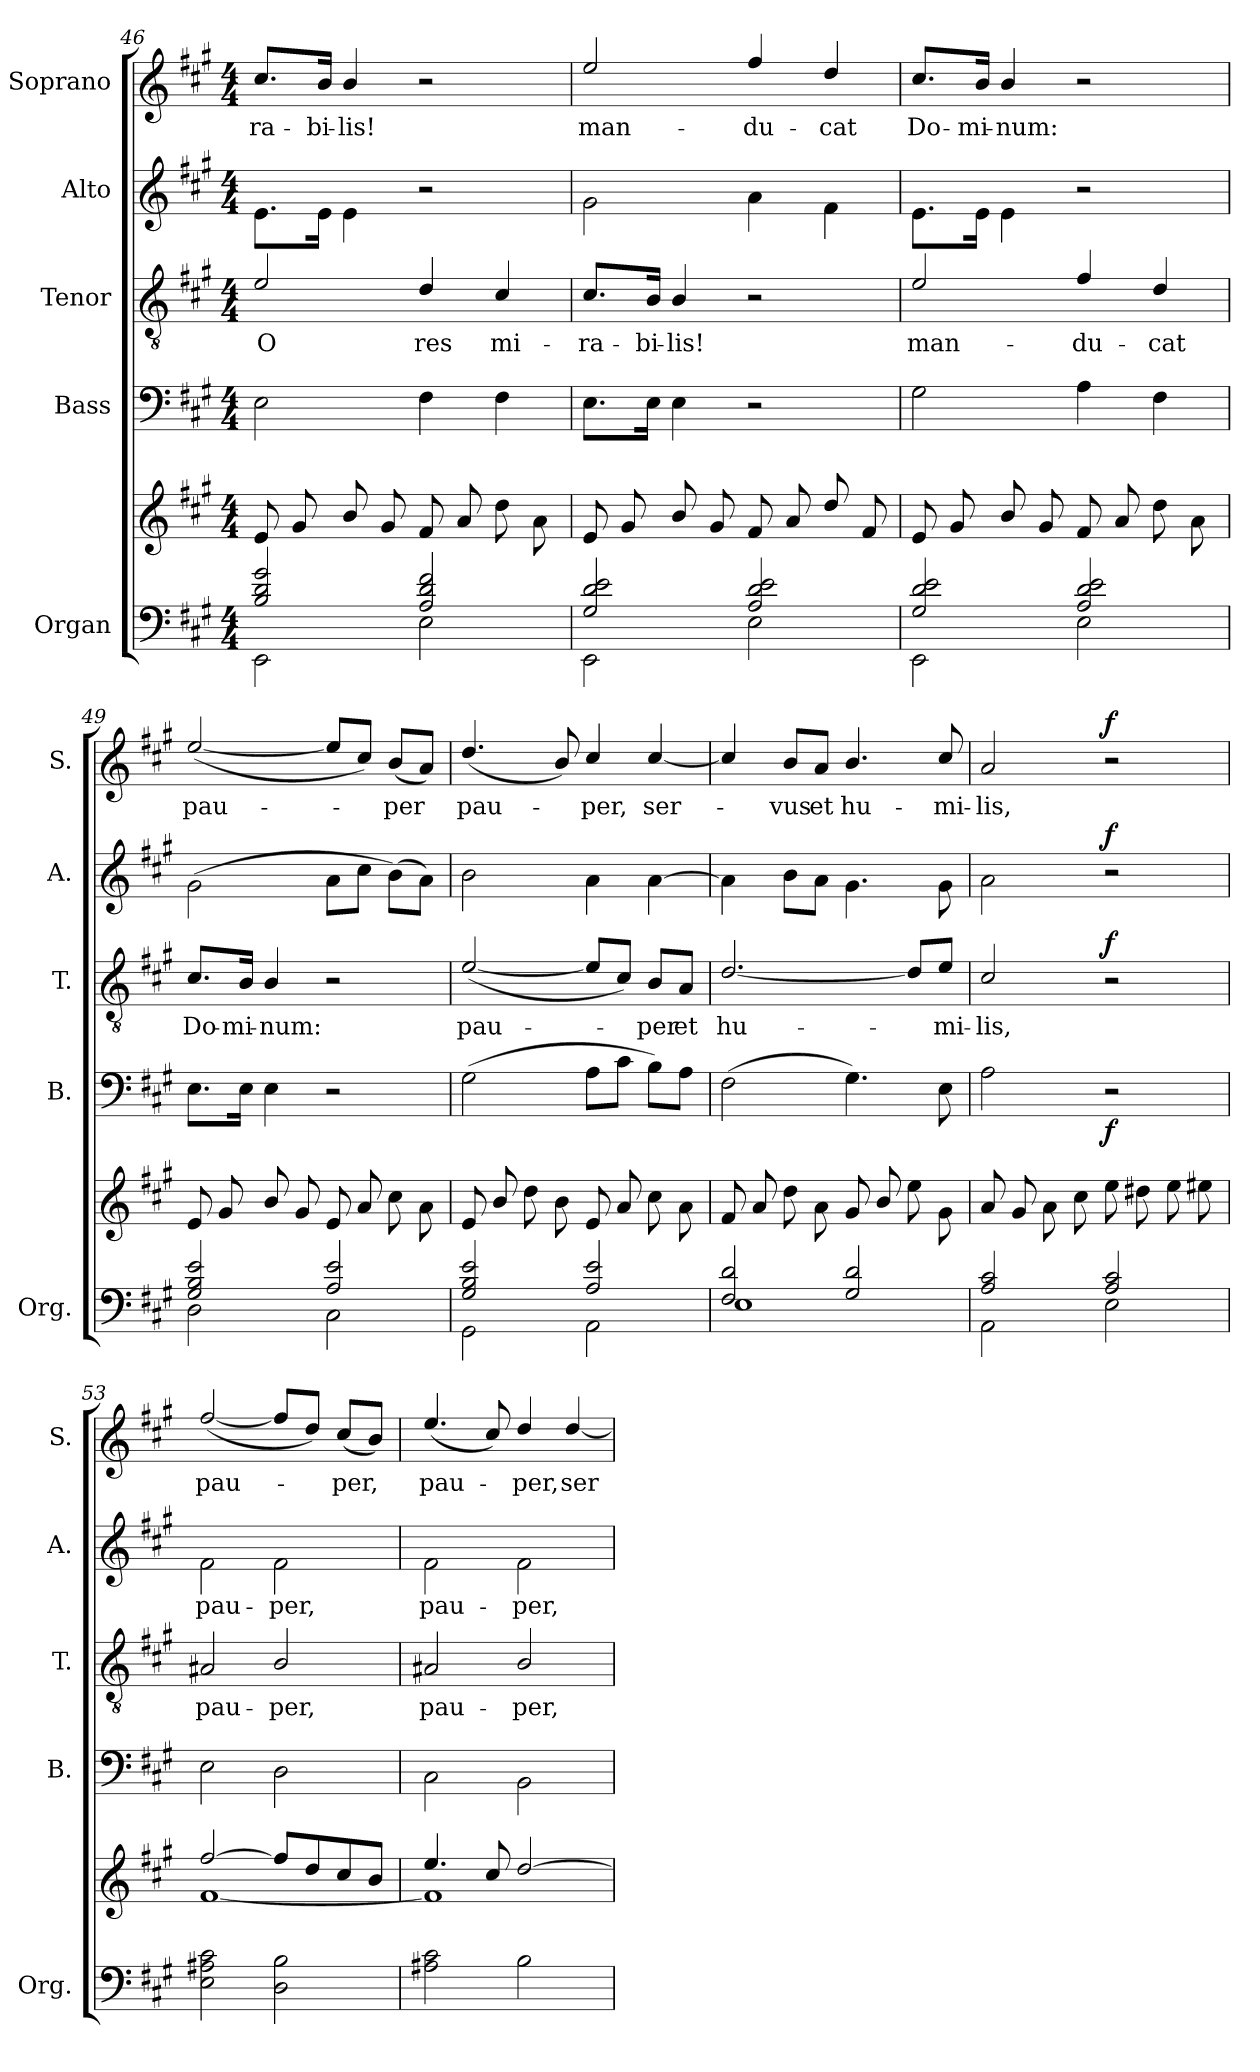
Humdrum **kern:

**kern	**kern	**kern	**dynam	**kern	**text	**dynam	**kern	**text	**dynam	**kern	**text	**dynam
*part5	*part5	*part4	*part4	*part3	*part3	*part3	*part2	*part2	*part2	*part1	*part1	*part1
*staff6	*staff5	*staff4	*staff4	*staff3	*staff3	*staff3	*staff2	*staff2	*staff2	*staff1	*staff1	*staff1
*I"Organ	*	*I"Bass	*	*I"Tenor	*	*	*I"Alto	*	*	*I"Soprano	*	*
*I'Org.	*	*I'B.	*	*I'T.	*	*	*I'A.	*	*	*I'S.	*	*
*clefF4	*clefG2	*clefF4	*	*clefGv2	*	*	*clefG2	*	*	*clefG2	*	*
*k[f#c#g#]	*k[f#c#g#]	*k[f#c#g#]	*	*k[f#c#g#]	*	*	*k[f#c#g#]	*	*	*k[f#c#g#]	*	*
*A:	*A:	*A:	*	*A:	*	*	*A:	*	*	*A:	*	*
*M4/4	*M4/4	*M4/4	*	*M4/4	*	*	*M4/4	*	*	*M4/4	*	*
=46	=46	=46	=46	=46	=46	=46	=46	=46	=46	=46	=46	=46
*^	*	*	*	*	*	*	*	*	*	*	*	*
!	!	!	!	!	!	!LO:LY:b	!	!	!	!	!	!LO:LY:b	!
2B/ 2d/ 2g#/	2EE\	8e/	2E\	.	2e/	O	.	8.e\L	.	.	8.cc#/L	-ra-	.
.	.	8g#/	.	.	.	.	.	.	.	.	.	.	.
!	!	!	!	!	!	!	!	!	!	!	!	!LO:LY:b	!
.	.	.	.	.	.	.	.	16e\Jk	.	.	16b/Jk	-bi-	.
!	!	!	!	!	!	!	!	!	!	!	!	!LO:LY:b	!
.	.	8b/	.	.	.	.	.	4e\	.	.	4b/	-lis!	.
.	.	8g#/	.	.	.	.	.	.	.	.	.	.	.
!	!	!	!	!	!	!LO:LY:b	!	!	!	!	!	!	!
2A/ 2d/ 2f#/	2E\	8f#/	4F#\	.	4d/	res	.	2r	.	.	2r	.	.
.	.	8a/	.	.	.	.	.	.	.	.	.	.	.
!	!	!	!	!	!	!LO:LY:b	!	!	!	!	!	!	!
.	.	8dd\	4F#\	.	4c#/	mi-	.	.	.	.	.	.	.
.	.	8a\	.	.	.	.	.	.	.	.	.	.	.
!!LO:LB:g=z
=47	=47	=47	=47	=47	=47	=47	=47	=47	=47	=47	=47	=47	=47
!	!	!	!	!	!	!LO:LY:b	!	!	!	!	!	!LO:LY:b	!
2G#/ 2d/ 2e/	2EE\	8e/	8.E\L	.	8.c#/L	-ra-	.	2g#\	.	.	2ee/	man-	.
.	.	8g#/	.	.	.	.	.	.	.	.	.	.	.
!	!	!	!	!	!	!LO:LY:b	!	!	!	!	!	!	!
.	.	.	16E\Jk	.	16B/Jk	-bi-	.	.	.	.	.	.	.
!	!	!	!	!	!	!LO:LY:b	!	!	!	!	!	!	!
.	.	8b/	4E\	.	4B/	-lis!	.	.	.	.	.	.	.
.	.	8g#/	.	.	.	.	.	.	.	.	.	.	.
!	!	!	!	!	!	!	!	!	!	!	!	!LO:LY:b	!
2A/ 2d/ 2e/	2E\	8f#/	2r	.	2r	.	.	4a\	.	.	4ff#/	-du-	.
.	.	8a/	.	.	.	.	.	.	.	.	.	.	.
!	!	!	!	!	!	!	!	!	!	!	!	!LO:LY:b	!
.	.	8dd/	.	.	.	.	.	4f#\	.	.	4dd/	-cat	.
.	.	8f#/	.	.	.	.	.	.	.	.	.	.	.
=48	=48	=48	=48	=48	=48	=48	=48	=48	=48	=48	=48	=48	=48
!	!	!	!	!	!	!LO:LY:b	!	!	!	!	!	!LO:LY:b	!
2G#/ 2d/ 2e/	2EE\	8e/	2G#\	.	2e/	man-	.	8.e\L	.	.	8.cc#/L	Do-	.
.	.	8g#/	.	.	.	.	.	.	.	.	.	.	.
!	!	!	!	!	!	!	!	!	!	!	!	!LO:LY:b	!
.	.	.	.	.	.	.	.	16e\Jk	.	.	16b/Jk	-mi-	.
!	!	!	!	!	!	!	!	!	!	!	!	!LO:LY:b	!
.	.	8b/	.	.	.	.	.	4e\	.	.	4b/	-num:	.
.	.	8g#/	.	.	.	.	.	.	.	.	.	.	.
!	!	!	!	!	!	!LO:LY:b	!	!	!	!	!	!	!
2A/ 2d/ 2e/	2E\	8f#/	4A\	.	4f#/	-du-	.	2r	.	.	2r	.	.
.	.	8a/	.	.	.	.	.	.	.	.	.	.	.
!	!	!	!	!	!	!LO:LY:b	!	!	!	!	!	!	!
.	.	8dd\	4F#\	.	4d/	-cat	.	.	.	.	.	.	.
.	.	8a\	.	.	.	.	.	.	.	.	.	.	.
=49	=49	=49	=49	=49	=49	=49	=49	=49	=49	=49	=49	=49	=49
!	!	!	!	!	!	!LO:LY:b	!	!	!	!	!	!LO:LY:b	!
2G#/ 2B/ 2e/	2D\	8e/	8.E\L	.	8.c#/L	Do-	.	(>2g#\	.	.	(<[2ee/	pau-	.
.	.	8g#/	.	.	.	.	.	.	.	.	.	.	.
!	!	!	!	!	!	!LO:LY:b	!	!	!	!	!	!	!
.	.	.	16E\Jk	.	16B/Jk	-mi-	.	.	.	.	.	.	.
!	!	!	!	!	!	!LO:LY:b	!	!	!	!	!	!	!
.	.	8b/	4E\	.	4B/	-num:	.	.	.	.	.	.	.
.	.	8g#/	.	.	.	.	.	.	.	.	.	.	.
2A/ 2e/	2C#\	8e/	2r	.	2r	.	.	8a\L	.	.	8ee/L]	.	.
.	.	8a/	.	.	.	.	.	8cc#\J	.	.	8cc#/J)	.	.
!	!	!	!	!	!	!	!	!	!	!	!	!LO:LY:b	!
.	.	8cc#\	.	.	.	.	.	(>8b\L)	.	.	(<8b/L	-per	.
.	.	8a\	.	.	.	.	.	8a\J)	.	.	8a/J)	.	.
!!LO:PB:g=z
=50	=50	=50	=50	=50	=50	=50	=50	=50	=50	=50	=50	=50	=50
!	!	!	!	!	!	!LO:LY:b	!	!	!	!	!	!LO:LY:b	!
2G#/ 2B/ 2e/	2GG#\	8e/	(>2G#\	.	(<[2e/	pau-	.	2b\	.	.	(<4.dd/	pau-	.
.	.	8b/	.	.	.	.	.	.	.	.	.	.	.
.	.	8dd\	.	.	.	.	.	.	.	.	.	.	.
.	.	8b\	.	.	.	.	.	.	.	.	8b/)	.	.
!	!	!	!	!	!	!	!	!	!	!	!	!LO:LY:b	!
2A/ 2e/	2AA\	8e/	8A\L	.	8e/L]	.	.	4a\	.	.	4cc#/	-per,	.
.	.	8a/	8c#\J	.	8c#/J)	.	.	.	.	.	.	.	.
!	!	!	!	!	!	!LO:LY:b	!	!	!	!	!	!LO:LY:b	!
.	.	8cc#\	8B\L)	.	8B/L	-per	.	[4a\	.	.	[4cc#/	ser-	.
!	!	!	!	!	!	!LO:LY:b	!	!	!	!	!	!	!
.	.	8a\	8A\J	.	8A/J	et	.	.	.	.	.	.	.
=51	=51	=51	=51	=51	=51	=51	=51	=51	=51	=51	=51	=51	=51
!	!	!	!	!	!	!LO:LY:b	!	!	!	!	!	!	!
2F#/ 2d/	1E	8f#/	(>2F#\	.	[2.d/	hu-	.	4a\]	.	.	4cc#/]	.	.
.	.	8a/	.	.	.	.	.	.	.	.	.	.	.
!	!	!	!	!	!	!	!	!	!	!	!	!LO:LY:b	!
.	.	8dd\	.	.	.	.	.	8b\L	.	.	8b/L	-vus	.
!	!	!	!	!	!	!	!	!	!	!	!	!LO:LY:b	!
.	.	8a\	.	.	.	.	.	8a\J	.	.	8a/J	et	.
!	!	!	!	!	!	!	!	!	!	!	!	!LO:LY:b	!
2G#/ 2d/	.	8g#/	4.G#\)	.	.	.	.	4.g#\	.	.	4.b/	hu-	.
.	.	8b/	.	.	.	.	.	.	.	.	.	.	.
.	.	8ee\	.	.	8d/L]	.	.	.	.	.	.	.	.
!	!	!	!	!	!	!LO:LY:b	!	!	!	!	!	!LO:LY:b	!
.	.	8g#\	8E\	.	8e/J	-mi-	.	8g#\	.	.	8cc#/	-mi-	.
=52	=52	=52	=52	=52	=52	=52	=52	=52	=52	=52	=52	=52	=52
!	!	!	!	!	!	!LO:LY:b	!	!	!	!	!	!LO:LY:b	!
2A/ 2c#/	2AA\	8a/	2A\	.	2c#/	-lis,	.	2a\	.	.	2a/	-lis,	.
.	.	8g#/	.	.	.	.	.	.	.	.	.	.	.
.	.	8a\	.	.	.	.	.	.	.	.	.	.	.
.	.	8cc#\	.	.	.	.	.	.	.	.	.	.	.
!	!	!	!	!LO:DY:b	!	!	!LO:DY:b	!	!	!LO:DY:b	!	!	!LO:DY:b
2A/ 2c#/	2E\	8ee\	2r	f	2r	.	f	2r	.	f	2r	.	f
.	.	8dd#X\	.	.	.	.	.	.	.	.	.	.	.
.	.	8ee\	.	.	.	.	.	.	.	.	.	.	.
.	.	8ee#X\	.	.	.	.	.	.	.	.	.	.	.
*v	*v	*	*	*	*	*	*	*	*	*	*	*	*
=53	=53	=53	=53	=53	=53	=53	=53	=53	=53	=53	=53	=53
*	*^	*	*	*	*	*	*	*	*	*	*	*
!	!	!	!	!	!	!LO:LY:b	!	!	!LO:LY:b	!	!	!LO:LY:b	!
2E\ 2A#X\ 2c#\	[2ff#/	[1f#	2E\	.	2A#X/	pau-	.	2f#\	pau-	.	(<[2ff#/	pau-	.
!	!	!	!	!	!	!LO:LY:b	!	!	!LO:LY:b	!	!	!	!
2D\ 2B\	8ff#/L]	.	2D\	.	2B/	-per,	.	2f#\	-per,	.	8ff#/L]	.	.
.	8dd/	.	.	.	.	.	.	.	.	.	8dd/J)	.	.
!	!	!	!	!	!	!	!	!	!	!	!	!LO:LY:b	!
.	8cc#/	.	.	.	.	.	.	.	.	.	(<8cc#/L	-per,	.
.	8b/J	.	.	.	.	.	.	.	.	.	8b/J)	.	.
!!LO:LB:g=z
=54	=54	=54	=54	=54	=54	=54	=54	=54	=54	=54	=54	=54	=54
!	!	!	!	!	!	!LO:LY:b	!	!	!LO:LY:b	!	!	!LO:LY:b	!
2A#X\ 2c#\	4.ee/	1f#]	2C#\	.	2A#X/	pau-	.	2f#\	pau-	.	(<4.ee/	pau-	.
.	8cc#/	.	.	.	.	.	.	.	.	.	8cc#/)	.	.
!	!	!	!	!	!	!LO:LY:b	!	!	!LO:LY:b	!	!	!LO:LY:b	!
2B\	[2dd/	.	2BB\	.	2B/	-per,	.	2f#\	-per,	.	4dd/	-per,	.
!	!	!	!	!	!	!	!	!	!	!	!	!LO:LY:b	!
.	.	.	.	.	.	.	.	.	.	.	[4dd/	ser-	.
*	*v	*v	*	*	*	*	*	*	*	*	*	*	*
=	=	=	=	=	=	=	=	=	=	=	=	=
*-	*-	*-	*-	*-	*-	*-	*-	*-	*-	*-	*-	*-
